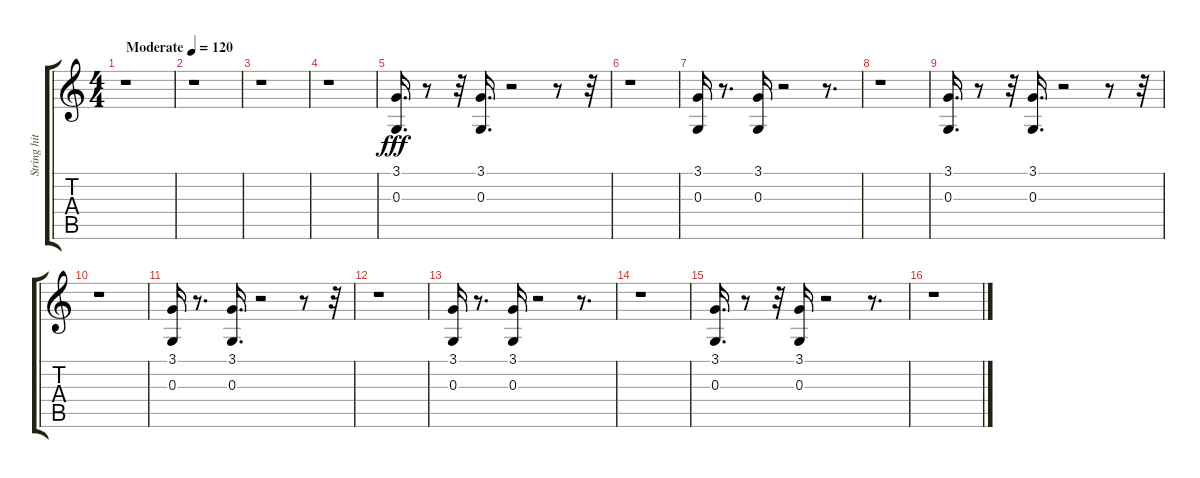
\track ("String hits" "String hit") {instrument stringensemble2}
\staff {score tabs}
\tuning (E4 B3 G3 D3 A2 E2) {hide}
\ts (4 4)
\tempo (120 "Moderate")
\clef g2
\ks c
r.1{dy fff instrument stringensemble2} |
r.1 |
r.1 |
r.1 |
(3.1 0.3).16{d} r.8 r.32 (3.1 0.3).16{d} r.2 r.8 r.32 |
r.1 |
(3.1 0.3).16 r.8{d} (3.1 0.3).16 r.2 r.8{d} |
r.1 |
(3.1 0.3).16{d} r.8 r.32 (3.1 0.3).16{d} r.2 r.8 r.32 |
r.1 |
(3.1 0.3).16 r.8{d} (3.1 0.3).16{d} r.2 r.8 r.32 |
r.1 |
(3.1 0.3).16 r.8{d} (3.1 0.3).16 r.2 r.8{d} |
r.1 |
(3.1 0.3).16{d} r.8 r.32 (3.1 0.3).16 r.2 r.8{d} |
r.1
